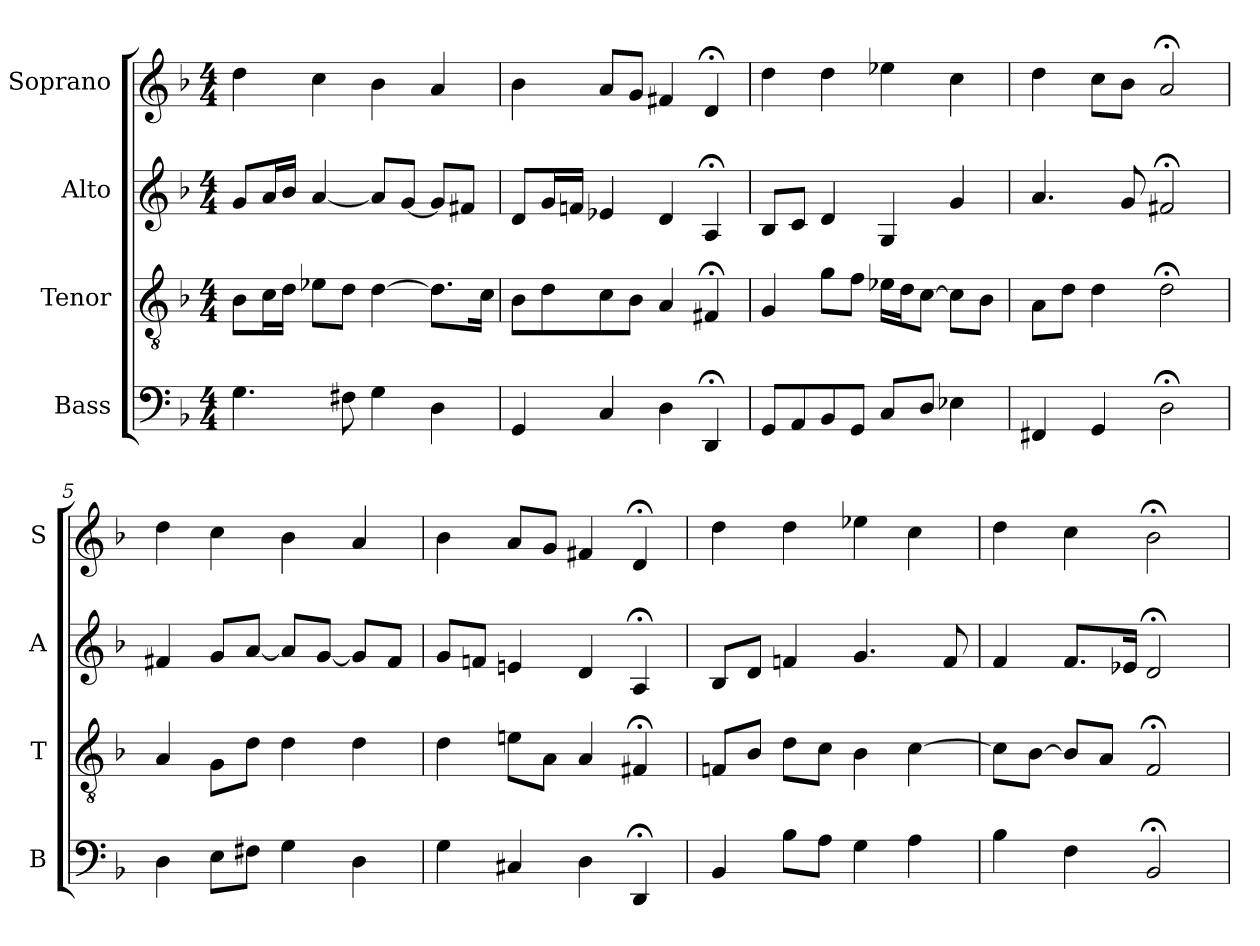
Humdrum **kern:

**kern	**kern	**kern	**kern
*part4	*part3	*part2	*part1
*staff4	*staff3	*staff2	*staff1
*I"Bass	*I"Tenor	*I"Alto	*I"Soprano
*I'B	*I'T	*I'A	*I'S
*clefF4	*clefGv2	*clefG2	*clefG2
*k[b-]	*k[b-]	*k[b-]	*k[b-]
*G:dor	*G:dor	*G:dor	*G:dor
*M4/4	*M4/4	*M4/4	*M4/4
*MM100	*MM100	*MM100	*MM100
=1	=1	=1	=1
4.G	8B-L	8gL	4dd
.	16cL	16aL	.
.	16dJJ	16b-JJ	.
.	8e-XL	[4a	4cc
8F#X	8dJ	.	.
4G	[4d	8aL]	4b-
.	.	[8gJ	.
4D	8.dL]	8gL]	4a
.	.	8f#XJ	.
.	16cJk	.	.
=2	=2	=2	=2
4GG	8B-L	8dL	4b-
.	8d	16gL	.
.	.	16fnJJ	.
4C	8c	4e-X	8aL
.	8B-J	.	8gJ
4D	4A	4d	4f#X
4DD;<	4F#X;<	4A;<	4d;<
=3	=3	=3	=3
8GGL	4G	8B-L	4dd
8AA	.	8cJ	.
8BB-	8gL	4d	4dd
8GGJ	8fJ	.	.
8CL	16e-XLL	4G	4ee-X
.	16dJ	.	.
8DJ	[8cJ	.	.
4E-X	8cL]	4g	4cc
.	8B-J	.	.
=4	=4	=4	=4
4FF#X	8AL	4.a	4dd
.	8dJ	.	.
4GG	4d	.	8ccL
.	.	8g	8b-J
2D;<	2d;<	2f#X;<	2a;<
=5	=5	=5	=5
4D	4A	4f#X	4dd
8EL	8GL	8gL	4cc
8F#XJ	8dJ	[8aJ	.
4G	4d	8aL]	4b-
.	.	[8gJ	.
4D	4d	8gL]	4a
.	.	8f#J	.
=6	=6	=6	=6
4G	4d	8gL	4b-
.	.	8fnJ	.
4C#X	8enL	4en	8aL
.	8AJ	.	8gJ
4D	4A	4d	4f#X
4DD;<	4F#X;<	4A;<	4d;<
=7	=7	=7	=7
4BB-	8FnL	8B-L	4dd
.	8B-J	8dJ	.
8B-L	8dL	4fn	4dd
8AJ	8cJ	.	.
4G	4B-	4.g	4ee-X
4A	[4c	.	4cc
.	.	8f	.
=8	=8	=8	=8
4B-	8cL]	4f	4dd
.	[8B-J	.	.
4F	8B-L]	8.fL	4cc
.	8AJ	.	.
.	.	16e-XJk	.
2BB-;<	2F;<	2d;<	2b-;<
=	=	=	=
*-	*-	*-	*-
